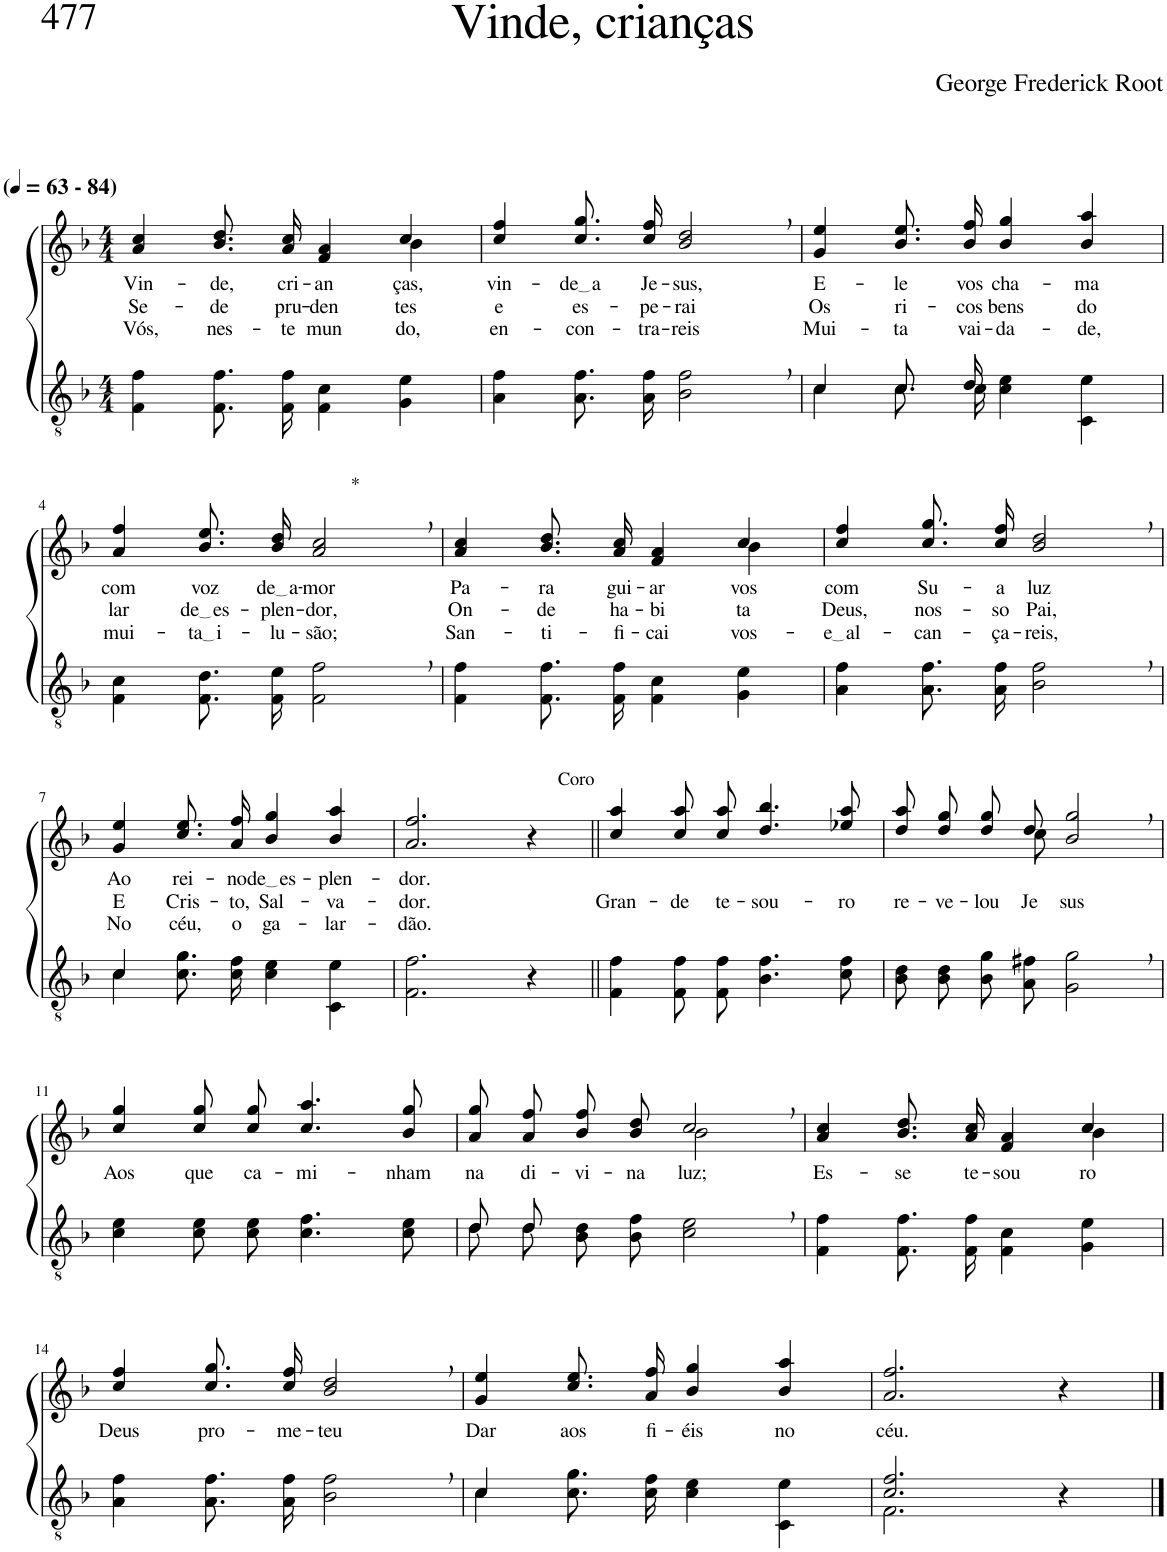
**kern	**kern	**text	**text	**text
*part2	*part1	*part1	*part1	*part1
*staff2	*staff1	*staff1	*staff1	*staff1
*I"Parte III e IV	*I"Parte I e II	*	*	*
*clefGv2	*clefG2	*	*	*
*Trd4c7	*Trd4c7	*	*	*
*k[b-]	*k[b-]	*	*	*
*M4/4	*M4/4	*	*	*
*MM63	*MM63	*	*	*
=1	=1	=1	=1	=1
*	*^	*	*	*
!	!LO:TX:a:B:t=(	!	!	!	!
!	!LO:TX:a:B:t=- 84)	!	!	!	!
!	!	!	!LO:LY:b	!LO:LY:b	!LO:LY:b
4F\ 4f\	2.ryy	4a/ 4cc/	Vin-	Se-	Vós,
!	!	!	!LO:LY:b	!LO:LY:b	!LO:LY:b
8.F\ 8.f\L	.	8.b-\ 8.dd\L	-de,	-de	nes-
!	!	!	!LO:LY:b	!LO:LY:b	!LO:LY:b
16F\ 16f\Jk	.	16a\ 16cc\Jk	cri-	pru-	-te
!	!	!	!LO:LY:b	!LO:LY:b	!LO:LY:b
4F\ 4c\	.	4f/ 4a/	-an-	-den-	mun-
!	!	!	!LO:LY:b	!LO:LY:b	!LO:LY:b
4G\ 4e\	4b-\	4cc/	-ças,	-tes	-do,
=2	=2	=2	=2	=2	=2
!	!	!	!LO:LY:b	!LO:LY:b	!LO:LY:b
*	*v	*v	*	*	*
4A\ 4f\	4cc/ 4ff/	vin-	e	en-
!	!	!LO:LY:b	!LO:LY:b	!LO:LY:b
8.A\ 8.f\L	8.cc\ 8.gg\L	de a	es-	-con-
!	!	!LO:LY:b	!LO:LY:b	!LO:LY:b
16A\ 16f\Jk	16cc\ 16ff\Jk	Je-	-pe-	-tra-
!	!	!LO:LY:b	!LO:LY:b	!LO:LY:b
2B-\, 2f\,	2b-/, 2dd/,	-sus,	-rai	-reis
=3	=3	=3	=3	=3
*^	*	*	*	*
!	!	!	!LO:LY:b	!LO:LY:b	!LO:LY:b
4c/	4c\	4g/ 4ee/	E-	Os	Mui-
!	!	!	!LO:LY:b	!LO:LY:b	!LO:LY:b
8.c/L	8.c\L	8.b-\ 8.ee\L	-le	ri-	-ta
!	!	!	!LO:LY:b	!LO:LY:b	!LO:LY:b
16d/Jk	16c\Jk	16b-\ 16ff\Jk	vos	-cos	vai-
!	!	!	!LO:LY:b	!LO:LY:b	!LO:LY:b
2ryy	4c\ 4e\	4b-/ 4gg/	cha-	bens	-da-
!	!	!	!LO:LY:b	!LO:LY:b	!LO:LY:b
.	4C\ 4e\	4b-/ 4aa/	-ma	do	-de,
!!LO:LB:g=z
=4	=4	=4	=4	=4	=4
!	!	!	!LO:LY:b	!LO:LY:b	!LO:LY:b
*v	*v	*	*	*	*
4F\ 4c\	4a/ 4ff/	com	lar	mui-
!	!	!LO:LY:b	!LO:LY:b	!LO:LY:b
8.F\ 8.d\L	8.b-\ 8.ee\L	voz	de es	ta i
!	!	!LO:LY:b	!LO:LY:b	!LO:LY:b
16F\ 16e\Jk	16b-\ 16dd\Jk	de a	-plen-	-lu-
!	!LO:TX:a:t=*	!	!	!
!	!	!LO:LY:b	!LO:LY:b	!LO:LY:b
2F\, 2f\,	2a/, 2cc/,	-mor	-dor,	-são;
=5	=5	=5	=5	=5
*	*^	*	*	*
!	!	!	!LO:LY:b	!LO:LY:b	!LO:LY:b
4F\ 4f\	2.ryy	4a/ 4cc/	Pa-	On-	San-
!	!	!	!LO:LY:b	!LO:LY:b	!LO:LY:b
8.F\ 8.f\L	.	8.b-\ 8.dd\L	-ra	-de	-ti-
!	!	!	!LO:LY:b	!LO:LY:b	!LO:LY:b
16F\ 16f\Jk	.	16a\ 16cc\Jk	gui-	ha-	-fi-
!	!	!	!LO:LY:b	!LO:LY:b	!LO:LY:b
4F\ 4c\	.	4f/ 4a/	-ar-	-bi-	-cai-
!	!	!	!LO:LY:b	!LO:LY:b	!LO:LY:b
4G\ 4e\	4b-\	4cc/	-vos	-ta	-vos-
=6	=6	=6	=6	=6	=6
!	!	!	!LO:LY:b	!LO:LY:b	!LO:LY:b
*	*v	*v	*	*	*
4A\ 4f\	4cc/ 4ff/	com	Deus,	e al
!	!	!LO:LY:b	!LO:LY:b	!LO:LY:b
8.A\ 8.f\L	8.cc\ 8.gg\L	Su-	nos-	-can-
!	!	!LO:LY:b	!LO:LY:b	!LO:LY:b
16A\ 16f\Jk	16cc\ 16ff\Jk	-a	-so	-ça-
!	!	!LO:LY:b	!LO:LY:b	!LO:LY:b
2B-\, 2f\,	2b-/, 2dd/,	luz	Pai,	-reis,
!!LO:LB:g=z
=7	=7	=7	=7	=7
*^	*	*	*	*
!	!	!	!LO:LY:b	!LO:LY:b	!LO:LY:b
4c\	4c/	4g/ 4ee/	Ao	E	No
!	!	!	!LO:LY:b	!LO:LY:b	!LO:LY:b
8.c\ 8.g\L	2.ryy	8.cc\ 8.ee\L	rei-	Cris-	céu,
!	!	!	!LO:LY:b	!LO:LY:b	!LO:LY:b
16c\ 16f\Jk	.	16a\ 16ff\Jk	-no	-to,	o
!	!	!	!LO:LY:b	!LO:LY:b	!LO:LY:b
4c\ 4e\	.	4b-/ 4gg/	de es	Sal-	ga-
!	!	!	!LO:LY:b	!LO:LY:b	!LO:LY:b
4C\ 4e\	.	4b-/ 4aa/	-plen-	-va-	-lar-
*v	*v	*	*	*	*
=8	=8	=8	=8	=8
!	!	!LO:LY:b	!LO:LY:b	!LO:LY:b
2.F\ 2.f\	2.a/ 2.ff/	-dor.	-dor.	-dão.
!	!LO:TX:a:t=Coro	!	!	!
4r	4r	.	.	.
=9||	=9||	=9||	=9||	=9||
!	!	!	!LO:LY:b	!
4F\ 4f\	4cc/ 4aa/	.	Gran-	.
!	!	!	!LO:LY:b	!
8F\ 8f\L	8cc\ 8aa\L	.	-de	.
!	!	!	!LO:LY:b	!
8F\ 8f\J	8cc\ 8aa\J	.	te-	.
!	!	!	!LO:LY:b	!
4.B-\ 4.f\	4.dd/ 4.bb-/	.	-sou-	.
!	!	!	!LO:LY:b	!
8c\ 8f\	8ee-X/ 8aa/	.	-ro	.
=10	=10	=10	=10	=10
!	!	!	!LO:LY:b	!
*	*^	*	*	*
8B-\ 8d\L	8dd\ 8aa\L	4.ryy	.	re-	.
!	!	!	!	!LO:LY:b	!
8B-\ 8d\J	8dd\ 8gg\J	.	.	-ve-	.
!	!	!	!	!LO:LY:b	!
8B-\ 8g\L	8dd\ 8gg\L	.	.	-lou	.
!	!	!	!	!LO:LY:b	!
8A\ 8f#X\J	8dd\J	8cc\	.	Je-	.
!	!	!	!	!LO:LY:b	!
2G\, 2g\,	2b-/, 2gg/,	2ryy	.	-sus	.
!!LO:LB:g=z
=11	=11	=11	=11	=11	=11
!	!	!	!LO:LY:b	!	!
*	*v	*v	*	*	*
4c\ 4e\	4cc/ 4gg/	Aos	.	.
!	!	!LO:LY:b	!	!
8c\ 8e\L	8cc\ 8gg\L	que	.	.
!	!	!LO:LY:b	!	!
8c\ 8e\J	8cc\ 8gg\J	ca-	.	.
!	!	!LO:LY:b	!	!
4.c\ 4.f\	4.cc/ 4.aa/	-mi-	.	.
!	!	!LO:LY:b	!	!
8c\ 8e\	8b-/ 8gg/	-nham	.	.
=12	=12	=12	=12	=12
*^	*	*	*	*
!	!	!	!LO:LY:b	!	!
*	*	*^	*	*	*
8d/L	8d\L	8a\ 8gg\L	2ryy	na	.	.
!	!	!	!	!LO:LY:b	!	!
8d/J	8d\J	8a\ 8ff\J	.	di-	.	.
!	!	!	!	!LO:LY:b	!	!
2.ryy	8B-\ 8d\L	8b-\ 8ff\L	.	-vi-	.	.
!	!	!	!	!LO:LY:b	!	!
.	8B-\ 8f\J	8b-\ 8dd\J	.	-na	.	.
!	!	!	!	!LO:LY:b	!	!
.	2c\ 2e\	2cc,/	2b-\	luz;	.	.
=13	=13	=13	=13	=13	=13	=13
!	!	!	!	!LO:LY:b	!	!
*v	*v	*	*	*	*	*
4F\ 4f\	2.ryy	4a/ 4cc/	Es-	.	.
!	!	!	!LO:LY:b	!	!
8.F\ 8.f\L	.	8.b-\ 8.dd\L	-se	.	.
!	!	!	!LO:LY:b	!	!
16F\ 16f\Jk	.	16a\ 16cc\Jk	te-	.	.
!	!	!	!LO:LY:b	!	!
4F\ 4c\	.	4f/ 4a/	-sou-	.	.
!	!	!	!LO:LY:b	!	!
4G\ 4e\	4b-\	4cc/	-ro	.	.
!!LO:LB:g=z
=14	=14	=14	=14	=14	=14
!	!	!	!LO:LY:b	!	!
*	*v	*v	*	*	*
4A\ 4f\	4cc/ 4ff/	Deus	.	.
!	!	!LO:LY:b	!	!
8.A\ 8.f\L	8.cc\ 8.gg\L	pro-	.	.
!	!	!LO:LY:b	!	!
16A\ 16f\Jk	16cc\ 16ff\Jk	-me-	.	.
!	!	!LO:LY:b	!	!
2B-\, 2f\,	2b-/, 2dd/,	-teu	.	.
=15	=15	=15	=15	=15
*^	*	*	*	*
!	!	!	!LO:LY:b	!	!
4c\	4c/	4g/ 4ee/	Dar	.	.
!	!	!	!LO:LY:b	!	!
8.c\ 8.g\L	2.ryy	8.cc\ 8.ee\L	aos	.	.
!	!	!	!LO:LY:b	!	!
16c\ 16f\Jk	.	16a\ 16ff\Jk	fi-	.	.
!	!	!	!LO:LY:b	!	!
4c\ 4e\	.	4b-/ 4gg/	-éis	.	.
!	!	!	!LO:LY:b	!	!
4C\ 4e\	.	4b-/ 4aa/	no	.	.
=16	=16	=16	=16	=16	=16
!	!	!	!LO:LY:b	!	!
2.c/ 2.f/	2.F\	2.a/ 2.ff/	céu.	.	.
4r	4ryy	4r	.	.	.
*v	*v	*	*	*	*
==	==	==	==	==
*-	*-	*-	*-	*-
